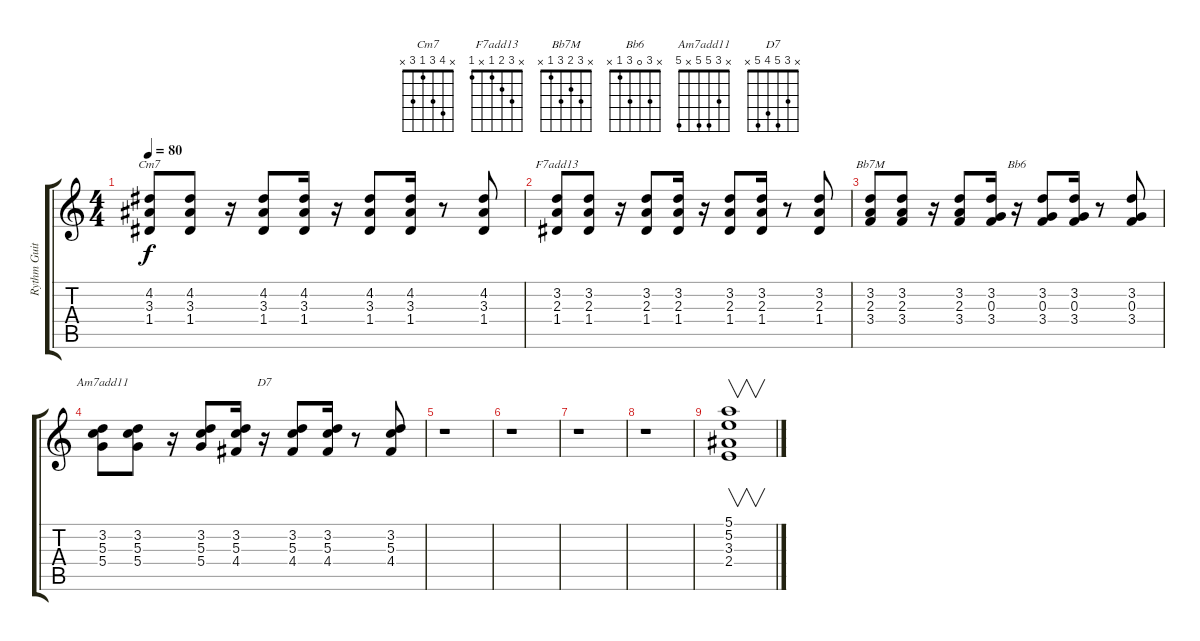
\track ("Rythm Guitar" "Rythm Guit") {instrument acousticguitarnylon}
\staff {score tabs}
\tuning (E4 B3 G3 D3 A2 E2) {hide}
\chord ("Cm7" x 4 3 1 3 x)
\chord ("F7add13" x 3 2 1 x 1)
\chord ("Bb7M" x 3 2 3 1 x)
\chord ("Bb6" x 3 0 3 1 x)
\chord ("Am7add11" x 3 5 5 x 5)
\chord ("D7" x 3 5 4 5 x)
\ts (4 4)
\tempo 80
\clef g2
\ks c
(4.2 3.3 1.4).8{ch "Cm7" dy f} (4.2 3.3 1.4).8 r.16 (4.2 3.3 1.4).8 (4.2 3.3 1.4).16 r.16 (4.2 3.3 1.4).8 (4.2 3.3 1.4).16 r.8 (4.2 3.3 1.4).8 |
(3.2 2.3 1.4).8{ch "F7add13"} (3.2 2.3 1.4).8 r.16 (3.2 2.3 1.4).8 (3.2 2.3 1.4).16 r.16 (3.2 2.3 1.4).8 (3.2 2.3 1.4).16 r.8 (3.2 2.3 1.4).8 |
(3.2 2.3 3.4).8{ch "Bb7M"} (3.2 2.3 3.4).8 r.16 (3.2 2.3 3.4).8 (3.2 0.3 3.4).16 r.16{ch "Bb6"} (3.2 0.3 3.4).8 (3.2 0.3 3.4).16 r.8 (3.2 0.3 3.4).8 |
(3.2 5.3 5.4).8{ch "Am7add11"} (3.2 5.3 5.4).8 r.16 (3.2 5.3 5.4).8 (3.2 5.3 4.4).16 r.16{ch "D7"} (3.2 5.3 4.4).8 (3.2 5.3 4.4).16 r.8 (3.2 5.3 4.4).8 |
r.1 |
r.1 |
r.1 |
r.1 |
(5.1 5.2 3.3 2.4).1{v}
